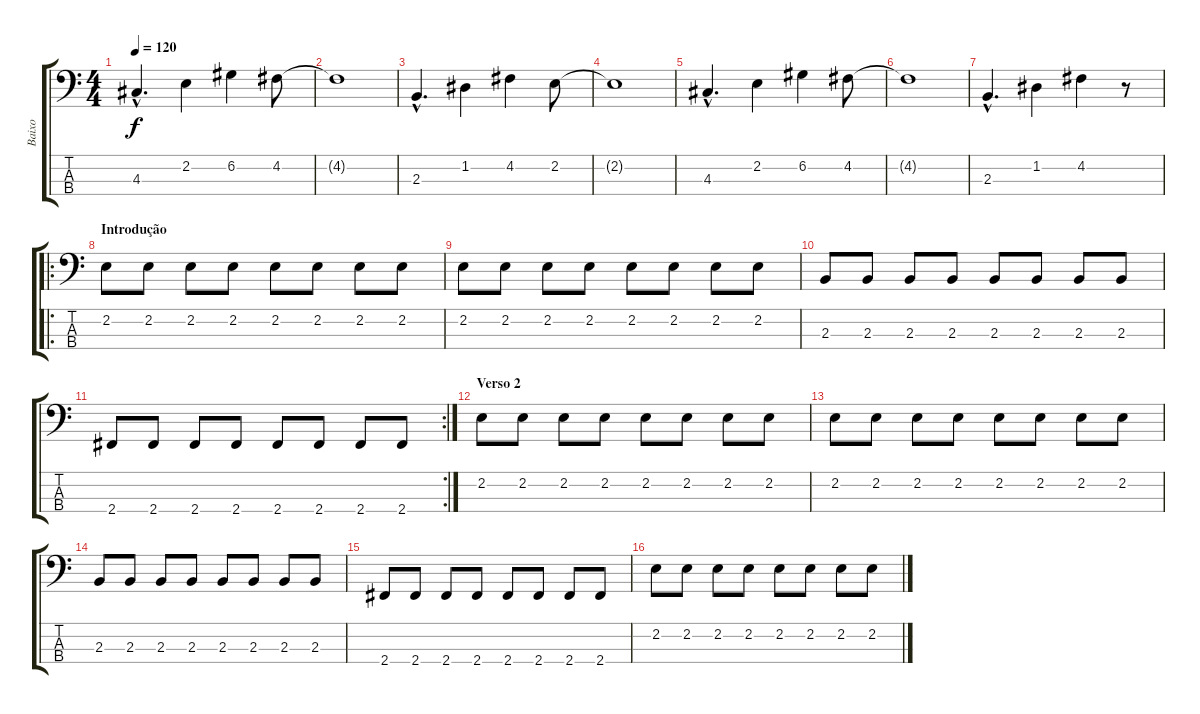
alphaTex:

\track ("Baixo" "Baixo") {instrument electricbassfinger}
\staff {score tabs}
\tuning (G2 D2 A1 E1) {hide}
\ts (4 4)
\tempo 120
\clef f4
\ks c
4.3{hac}.4{d dy f} 2.2.4 6.2.4 4.2.8 |
4.2{t}.1 |
2.3{hac}.4{d} 1.2.4 4.2.4 2.2.8 |
2.2{t}.1 |
4.3{hac}.4{d} 2.2.4 6.2.4 4.2.8 |
4.2{t}.1 |
2.3{hac}.4{d} 1.2.4 4.2.4 r.8 |
\ro
\section ("" "Introdução")
2.2.8 2.2.8 2.2.8 2.2.8 2.2.8 2.2.8 2.2.8 2.2.8 |
2.2.8 2.2.8 2.2.8 2.2.8 2.2.8 2.2.8 2.2.8 2.2.8 |
2.3.8 2.3.8 2.3.8 2.3.8 2.3.8 2.3.8 2.3.8 2.3.8 |
\rc 2
2.4.8 2.4.8 2.4.8 2.4.8 2.4.8 2.4.8 2.4.8 2.4.8 |
\section ("" "Verso 2")
2.2.8 2.2.8 2.2.8 2.2.8 2.2.8 2.2.8 2.2.8 2.2.8 |
2.2.8 2.2.8 2.2.8 2.2.8 2.2.8 2.2.8 2.2.8 2.2.8 |
2.3.8 2.3.8 2.3.8 2.3.8 2.3.8 2.3.8 2.3.8 2.3.8 |
2.4.8 2.4.8 2.4.8 2.4.8 2.4.8 2.4.8 2.4.8 2.4.8 |
2.2.8 2.2.8 2.2.8 2.2.8 2.2.8 2.2.8 2.2.8 2.2.8
